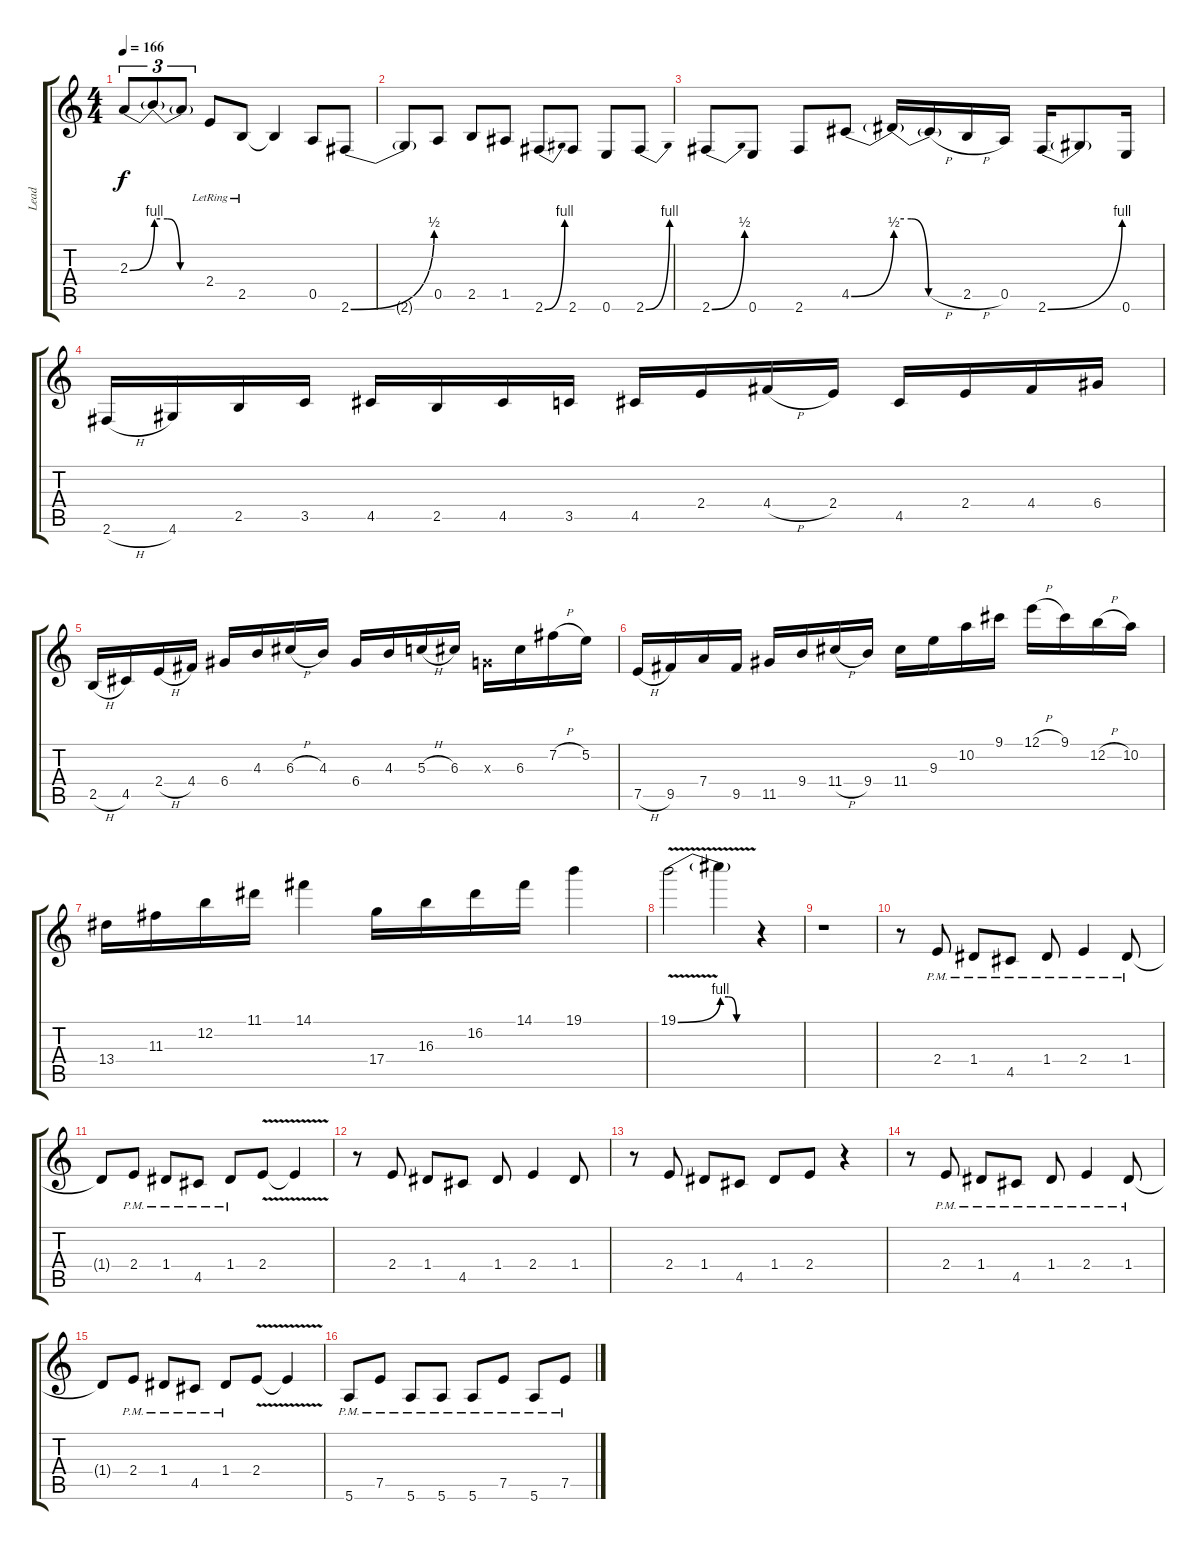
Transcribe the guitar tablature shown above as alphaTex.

\track ("Lead" "Lead") {instrument distortionguitar}
\staff {score tabs}
\tuning (E4 B3 G3 D3 A2 E2) {hide}
\ts (4 4)
\tempo 166
\clef g2
\ks c
2.3{be (bend 0 0 60 4) t}.8{tu (3 2) dy f} 2.3{be (custom 0 4 15 4 30 0 60 0) t}.8{tu (3 2)} 2.3{t}.8{tu (3 2)} 2.4{lr}.8 2.5{lr}.8 2.5{t}.4 0.5.8 2.6{be (bend 0 0 60 2)}.8 |
2.6{t}.8 0.5.8 2.5.8 1.5.8 2.6{be (bend 0 0 60 4)}.8 2.6.8 0.6.8 2.6{be (bend 0 0 60 4)}.8 |
2.6{be (bend 0 0 60 2)}.8 0.6.8 2.6.8 4.5{be (bend 0 0 60 2)}.8 4.5{be (custom 0 4 15 4 30 0 60 0) t}.16 4.5{h t}.16 2.5{h}.16 0.5.16 2.6{be (bend 0 0 60 4)}.16 2.6{t}.8 0.6.16 |
2.6{h}.16 4.6.16 2.5.16 3.5.16 4.5.16 2.5.16 4.5.16 3.5.16 4.5.16 2.4.16 4.4{h}.16 2.4.16 4.5.16 2.4.16 4.4.16 6.4.16 |
2.5{h}.16 4.5.16 2.4{h}.16 4.4.16 6.4.16 4.3.16 6.3{h}.16 4.3.16 6.4.16 4.3.16 5.3{h}.16 6.3.16 0.3{x}.16 6.3.16 7.2{h}.16 5.2.16 |
7.5{h}.16 9.5.16 7.4.16 9.5.16 11.5.16 9.4.16 11.4{h}.16 9.4.16 11.4.16 9.3.16 10.2.16 9.1.16 12.1{h}.16 9.1.16 12.2{h}.16 10.2.16 |
13.4.16 11.3.16 12.2.16 11.1.16 14.1.4 17.4.16 16.3.16 16.2.16 14.1.16 19.1.4 |
19.1{be (bend 0 0 60 4) v}.2 19.1{be (custom 0 4 15 4 30 0 60 0) t}.4 r.4 |
r.1 |
r.8 2.4{pm}.8 1.4{pm}.8 4.5{pm}.8 1.4{pm}.8 2.4{pm}.4 1.4{pm}.8 |
1.4{t}.8 2.4{pm}.8 1.4{pm}.8 4.5{pm}.8 1.4{pm}.8 2.4{v}.8 2.4{t}.4 |
r.8 2.4.8 1.4.8 4.5.8 1.4.8 2.4.4 1.4.8 |
r.8 2.4.8 1.4.8 4.5.8 1.4.8 2.4.8 r.4 |
r.8 2.4{pm}.8 1.4{pm}.8 4.5{pm}.8 1.4{pm}.8 2.4{pm}.4 1.4{pm}.8 |
1.4{t}.8 2.4{pm}.8 1.4{pm}.8 4.5{pm}.8 1.4{pm}.8 2.4{v}.8 2.4{t}.4 |
5.6{pm}.8 7.5{pm}.8 5.6{pm}.8 5.6{pm}.8 5.6{pm}.8 7.5{pm}.8 5.6{pm}.8 7.5{pm}.8
